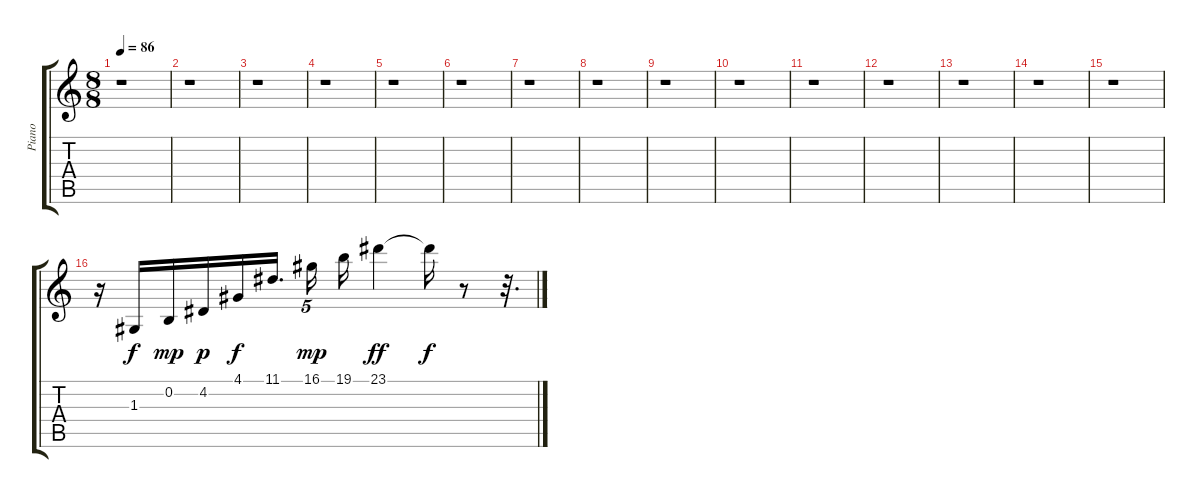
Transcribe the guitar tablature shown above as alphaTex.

\track ("Piano" "Piano") {instrument brightacousticpiano}
\staff {score tabs}
\tuning (E4 B3 G3 D3 A2 E2) {hide}
\ts (8 8)
\tempo 86
\clef g2
\ks c
r.1{dy f} |
r.1 |
r.1 |
r.1 |
r.1 |
r.1 |
r.1 |
r.1 |
r.1 |
r.1 |
r.1 |
r.1 |
r.1 |
r.1 |
r.1 |
r.16 1.3.16 0.2.16{dy mp} 4.2.16{dy p} 4.1.16{dy f} 11.1.16{d} 16.1.16{tu (5 4) dy mp} 19.1.16 23.1.4{dy ff} 23.1{t}.16{dy f} r.8 r.32{d}
